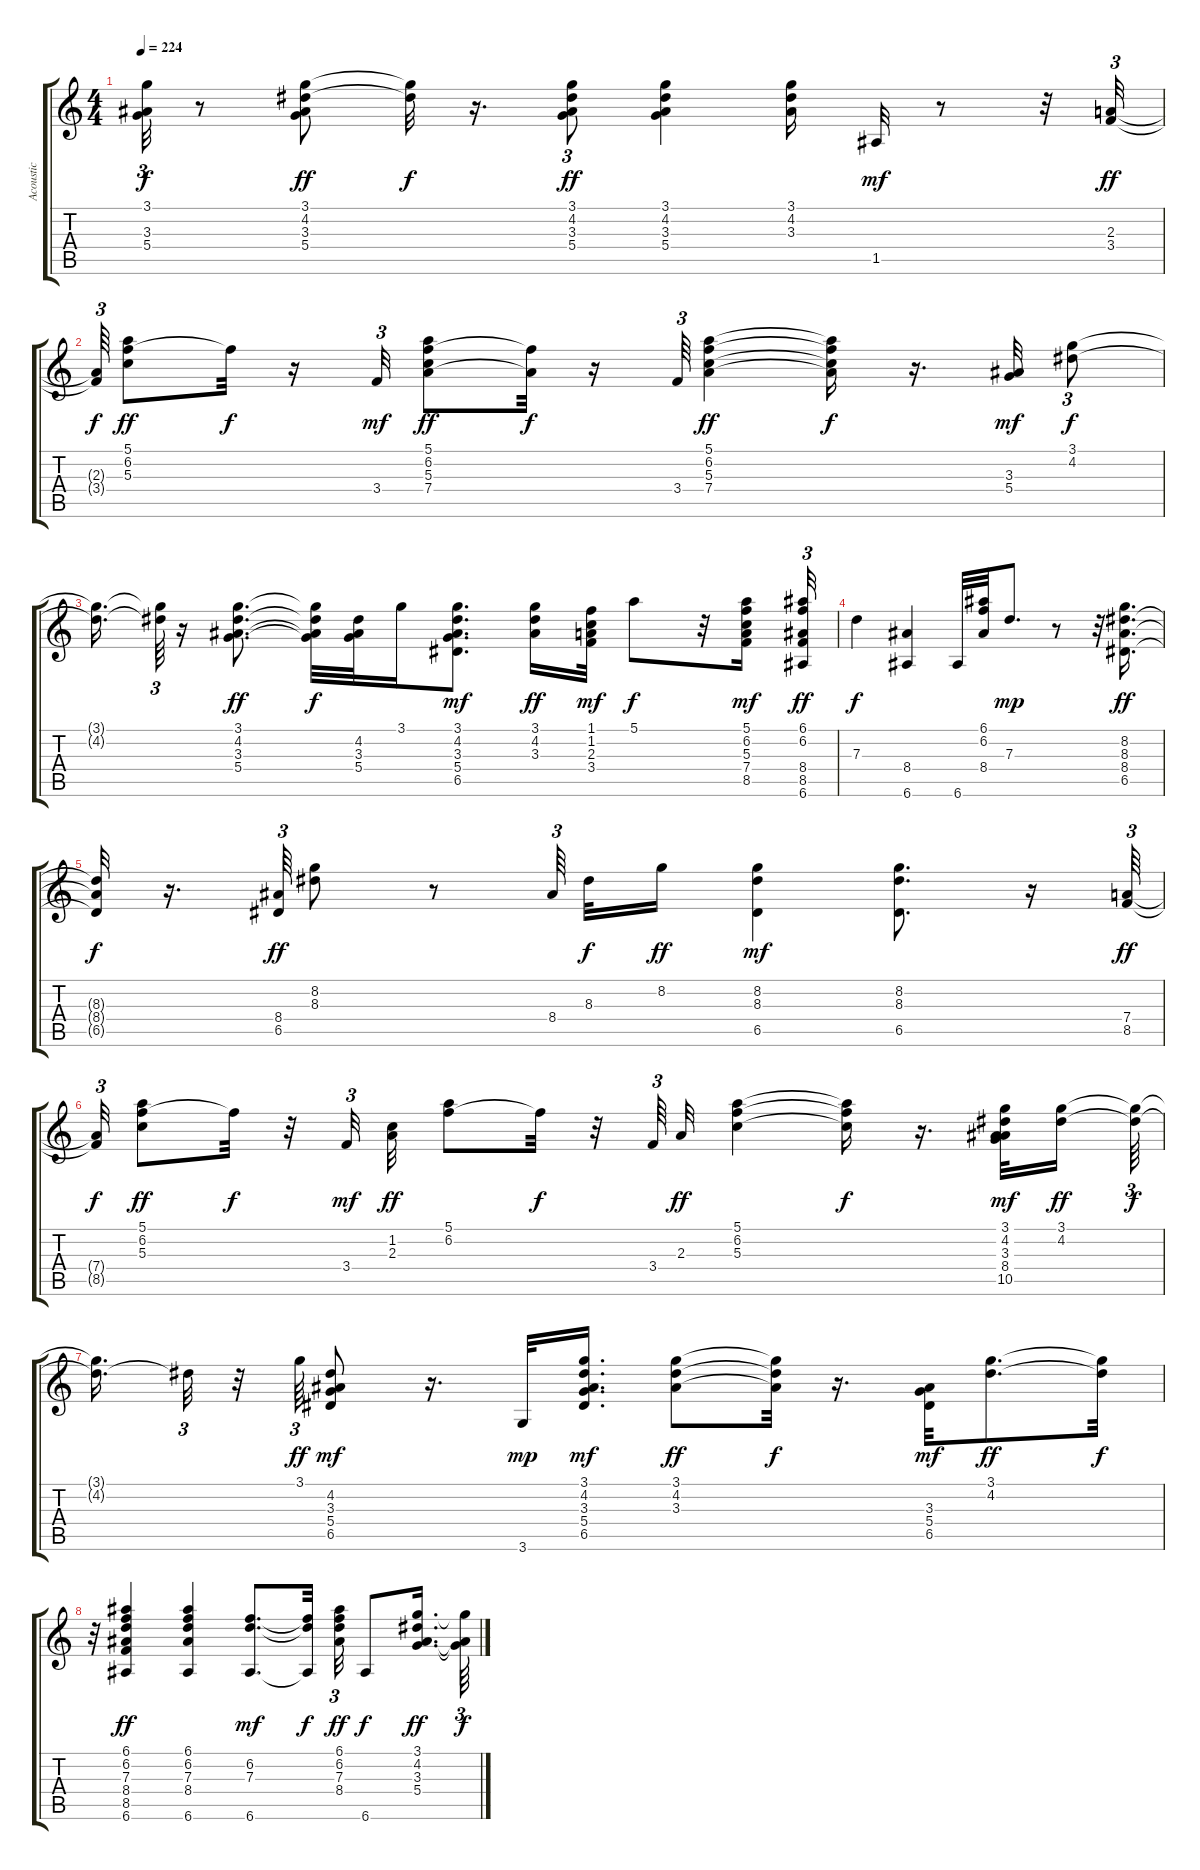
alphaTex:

\track ("Acoustic" "Acoustic") {instrument acousticguitarsteel}
\staff {score tabs}
\tuning (E4 B3 G3 D3 A2 E2) {hide}
\ts (4 4)
\tempo 224
\clef g2
\ks c
(3.1{t} 3.3{t} 5.4{t}).32{tu (3 2) dy f} r.8 (3.1 4.2 3.3 5.4).8{dy ff} (3.1{t} 4.2{t}).32{dy f} r.16{d} (3.1 4.2 3.3 5.4).8{tu (3 2) dy ff} (3.1 4.2 3.3 5.4).4 (3.1 4.2 3.3).16 1.5.32{dy mf} r.8 r.32 (2.3 3.4).32{tu (3 2) dy ff} |
(2.3{t} 3.4{t}).64{tu (3 2) dy f} (5.1 6.2 5.3).8{dy ff} 6.2{t}.32{dy f} r.16 3.4.32{tu (3 2) dy mf} (5.1 6.2 5.3 7.4).8{dy ff} (6.2{t} 7.4{t}).32{dy f} r.16 3.4.64{tu (3 2)} (5.1 6.2 5.3 7.4).4{dy ff} (5.1{t} 6.2{t} 5.3{t} 7.4{t}).16{dy f} r.16{d} (3.3 5.4).32{dy mf} (3.1 4.2).8{tu (3 2) dy f} |
(3.1{t} 4.2{t}).16{d} (3.1{t} 4.2{t}).64{tu (3 2)} r.16 (3.1 4.2 3.3 5.4).8{d dy ff} (3.1{t} 4.2{t} 3.3{t} 5.4{t}).32{dy f} (4.2 3.3 5.4).32 3.1.16 (3.1 4.2 3.3 5.4 6.5).8{d dy mf} (3.1 4.2 3.3).16{dy ff} (1.1 1.2 2.3 3.4).32{dy mf} 5.1.8{dy f} r.32 (5.1 6.2 5.3 7.4 8.5).16{dy mf} (6.1 6.2 8.4 8.5 6.6).32{tu (3 2) dy ff} |
7.3.4{dy f} (8.4 6.6).4 6.6.32 (6.1 6.2 8.4).32 7.3.8{d dy mp} r.8 r.32 (8.2 8.3 8.4 6.5).16{d dy ff} |
(8.3{t} 8.4{t} 6.5{t}).32{dy f} r.16{d} (8.4 6.5).64{tu (3 2) dy ff} (8.2 8.3).8 r.8 8.4.64{tu (3 2) beam splitsecondary} 8.3.32{dy f} 8.2.16{dy ff} (8.2 8.3 6.5).4{dy mf} (8.2 8.3 6.5).8{d} r.16 (7.4 8.5).64{tu (3 2) dy ff} |
(7.4{t} 8.5{t}).32{tu (3 2) dy f} (5.1 6.2 5.3).8{dy ff} 6.2{t}.32{dy f} r.32 3.4.32{tu (3 2) dy mf} (1.2 2.3).32{dy ff} (5.1 6.2).8 6.2{t}.32{dy f} r.32 3.4.64{tu (3 2)} 2.3.32{dy ff} (5.1 6.2 5.3).4 (5.1{t} 6.2{t} 5.3{t}).16{dy f} r.16{d} (3.1 4.2 3.3 8.4 10.5).32{dy mf} (3.1 4.2).16{dy ff beam splitsecondary} (3.1{t} 4.2{t}).64{tu (3 2) dy f} |
(3.1{t} 4.2{t}).16{d} 4.2{t}.32{tu (3 2)} r.32 3.1.64{tu (3 2) dy ff} (4.2 3.3 5.4 6.5).8{dy mf} r.16{d} 3.6.32{dy mp} (3.1 4.2 3.3 5.4 6.5).16{d dy mf} (3.1 4.2 3.3).8{dy ff} (3.1{t} 4.2{t} 3.3{t}).32{dy f} r.16{d} (3.3 5.4 6.5).32{dy mf} (3.1 4.2).8{d dy ff} (3.1{t} 4.2{t}).32{dy f} |
r.32 (6.1 6.2 7.3 8.4 8.5 6.6).4{dy ff} (6.1 6.2 7.3 8.4 6.6).4 (6.2 7.3 6.6).8{d dy mf} (6.2{t} 7.3{t} 6.6{t}).32{dy f} (6.1 6.2 7.3 8.4).32{tu (3 2) dy ff} 6.6.8{dy f} (3.1 4.2 3.3 5.4).16{d dy ff} (3.1{t} 3.3{t} 5.4{t}).64{tu (3 2) dy f}
